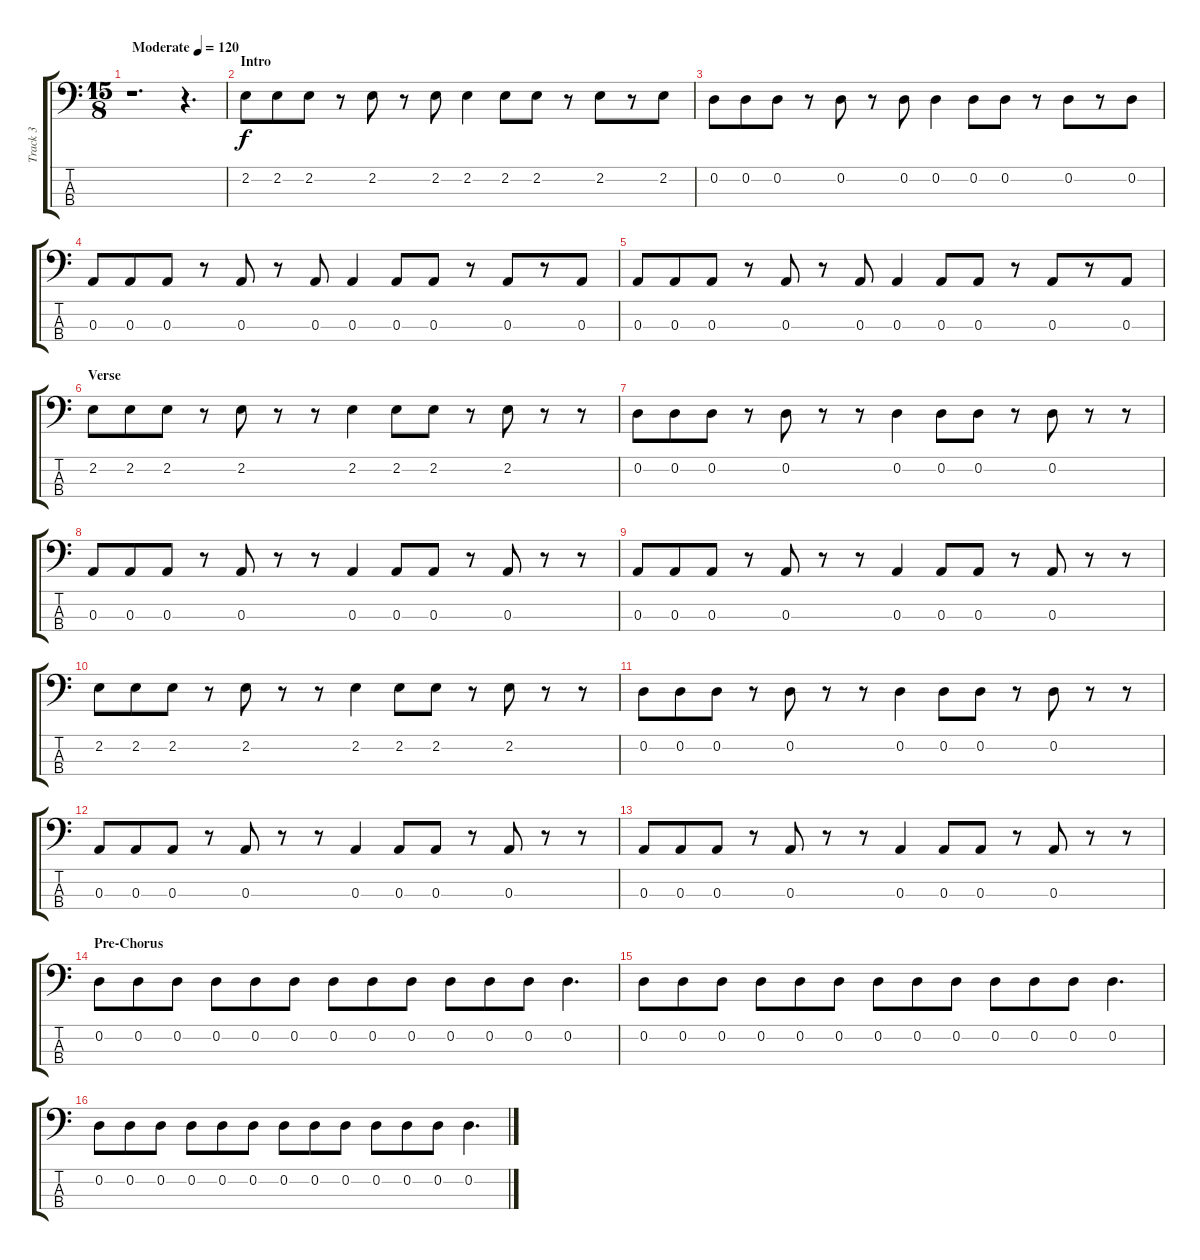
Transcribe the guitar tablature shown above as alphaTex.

\track ("Track 3" "Track 3") {instrument electricbasspick}
\staff {score tabs}
\tuning (G2 D2 A1 E1) {hide}
\ts (15 8)
\tempo (120 "Moderate")
\clef f4
\ks c
r.1{d dy f instrument electricbasspick} r.4{d} |
\section ("" "Intro")
2.2.8 2.2.8 2.2.8 r.8 2.2.8 r.8 2.2.8 2.2.4 2.2.8 2.2.8 r.8 2.2.8 r.8 2.2.8 |
0.2.8 0.2.8 0.2.8 r.8 0.2.8 r.8 0.2.8 0.2.4 0.2.8 0.2.8 r.8 0.2.8 r.8 0.2.8 |
0.3.8 0.3.8 0.3.8 r.8 0.3.8 r.8 0.3.8 0.3.4 0.3.8 0.3.8 r.8 0.3.8 r.8 0.3.8 |
0.3.8 0.3.8 0.3.8 r.8 0.3.8 r.8 0.3.8 0.3.4 0.3.8 0.3.8 r.8 0.3.8 r.8 0.3.8 |
\section ("" "Verse")
2.2.8 2.2.8 2.2.8 r.8 2.2.8 r.8 r.8 2.2.4 2.2.8 2.2.8 r.8 2.2.8 r.8 r.8 |
0.2.8 0.2.8 0.2.8 r.8 0.2.8 r.8 r.8 0.2.4 0.2.8 0.2.8 r.8 0.2.8 r.8 r.8 |
0.3.8 0.3.8 0.3.8 r.8 0.3.8 r.8 r.8 0.3.4 0.3.8 0.3.8 r.8 0.3.8 r.8 r.8 |
0.3.8 0.3.8 0.3.8 r.8 0.3.8 r.8 r.8 0.3.4 0.3.8 0.3.8 r.8 0.3.8 r.8 r.8 |
2.2.8 2.2.8 2.2.8 r.8 2.2.8 r.8 r.8 2.2.4 2.2.8 2.2.8 r.8 2.2.8 r.8 r.8 |
0.2.8 0.2.8 0.2.8 r.8 0.2.8 r.8 r.8 0.2.4 0.2.8 0.2.8 r.8 0.2.8 r.8 r.8 |
0.3.8 0.3.8 0.3.8 r.8 0.3.8 r.8 r.8 0.3.4 0.3.8 0.3.8 r.8 0.3.8 r.8 r.8 |
0.3.8 0.3.8 0.3.8 r.8 0.3.8 r.8 r.8 0.3.4 0.3.8 0.3.8 r.8 0.3.8 r.8 r.8 |
\section ("" "Pre-Chorus")
0.2.8 0.2.8 0.2.8 0.2.8 0.2.8 0.2.8 0.2.8 0.2.8 0.2.8 0.2.8 0.2.8 0.2.8 0.2.4{d} |
0.2.8 0.2.8 0.2.8 0.2.8 0.2.8 0.2.8 0.2.8 0.2.8 0.2.8 0.2.8 0.2.8 0.2.8 0.2.4{d} |
0.2.8 0.2.8 0.2.8 0.2.8 0.2.8 0.2.8 0.2.8 0.2.8 0.2.8 0.2.8 0.2.8 0.2.8 0.2.4{d}
